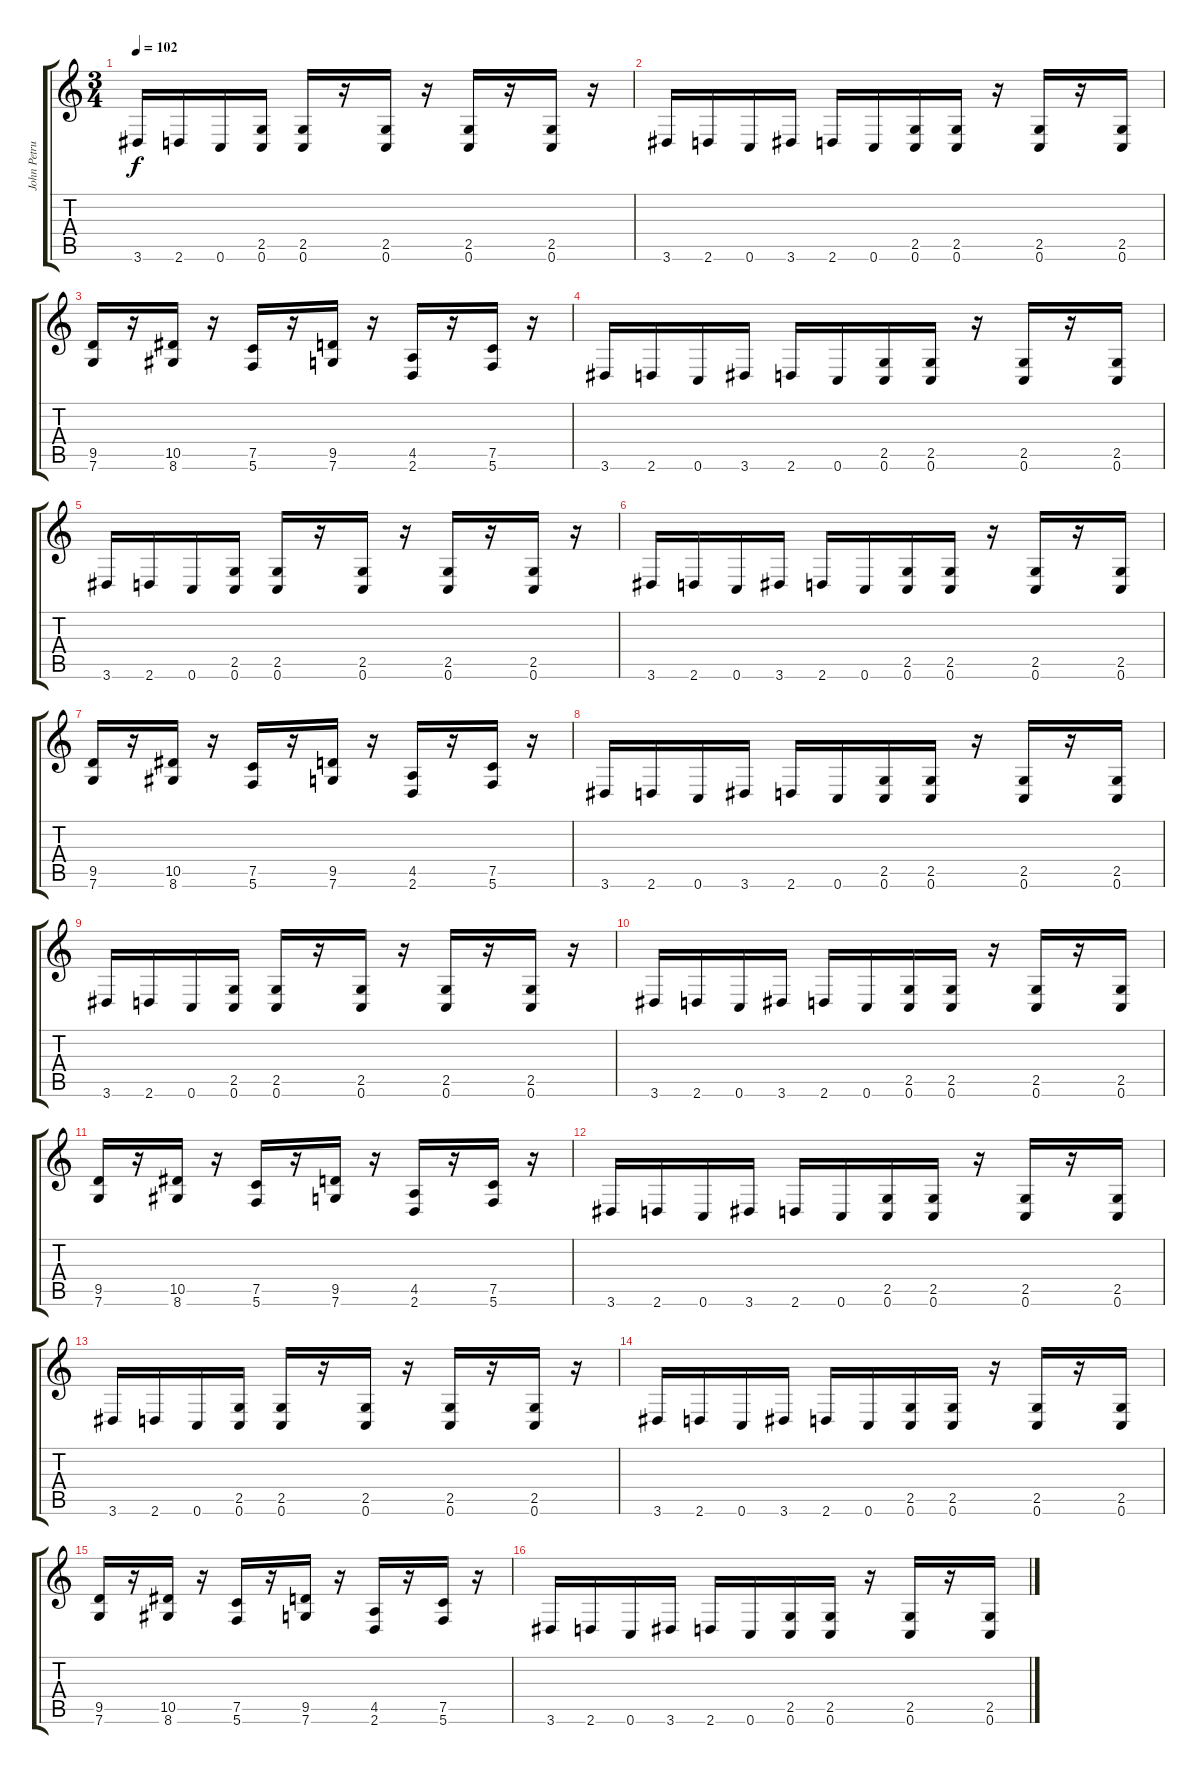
\track ("John Petrucci" "John Petru") {instrument distortionguitar}
\staff {score tabs}
\tuning (C4 G3 Eb3 Bb2 F2 C2) {hide}
\ts (3 4)
\tempo 102
\clef g2
\ks c
3.6.16{dy f} 2.6.16 0.6.16 (2.5 0.6).16 (2.5 0.6).16 r.16 (2.5 0.6).16 r.16 (2.5 0.6).16 r.16 (2.5 0.6).16 r.16 |
3.6.16 2.6.16 0.6.16 3.6.16 2.6.16 0.6.16 (2.5 0.6).16 (2.5 0.6).16 r.16 (2.5 0.6).16 r.16 (2.5 0.6).16 |
(9.5 7.6).16 r.16 (10.5 8.6).16 r.16 (7.5 5.6).16 r.16 (9.5 7.6).16 r.16 (4.5 2.6).16 r.16 (7.5 5.6).16 r.16 |
3.6.16 2.6.16 0.6.16 3.6.16 2.6.16 0.6.16 (2.5 0.6).16 (2.5 0.6).16 r.16 (2.5 0.6).16 r.16 (2.5 0.6).16 |
3.6.16 2.6.16 0.6.16 (2.5 0.6).16 (2.5 0.6).16 r.16 (2.5 0.6).16 r.16 (2.5 0.6).16 r.16 (2.5 0.6).16 r.16 |
3.6.16 2.6.16 0.6.16 3.6.16 2.6.16 0.6.16 (2.5 0.6).16 (2.5 0.6).16 r.16 (2.5 0.6).16 r.16 (2.5 0.6).16 |
(9.5 7.6).16 r.16 (10.5 8.6).16 r.16 (7.5 5.6).16 r.16 (9.5 7.6).16 r.16 (4.5 2.6).16 r.16 (7.5 5.6).16 r.16 |
3.6.16 2.6.16 0.6.16 3.6.16 2.6.16 0.6.16 (2.5 0.6).16 (2.5 0.6).16 r.16 (2.5 0.6).16 r.16 (2.5 0.6).16 |
3.6.16 2.6.16 0.6.16 (2.5 0.6).16 (2.5 0.6).16 r.16 (2.5 0.6).16 r.16 (2.5 0.6).16 r.16 (2.5 0.6).16 r.16 |
3.6.16 2.6.16 0.6.16 3.6.16 2.6.16 0.6.16 (2.5 0.6).16 (2.5 0.6).16 r.16 (2.5 0.6).16 r.16 (2.5 0.6).16 |
(9.5 7.6).16 r.16 (10.5 8.6).16 r.16 (7.5 5.6).16 r.16 (9.5 7.6).16 r.16 (4.5 2.6).16 r.16 (7.5 5.6).16 r.16 |
3.6.16 2.6.16 0.6.16 3.6.16 2.6.16 0.6.16 (2.5 0.6).16 (2.5 0.6).16 r.16 (2.5 0.6).16 r.16 (2.5 0.6).16 |
3.6.16 2.6.16 0.6.16 (2.5 0.6).16 (2.5 0.6).16 r.16 (2.5 0.6).16 r.16 (2.5 0.6).16 r.16 (2.5 0.6).16 r.16 |
3.6.16 2.6.16 0.6.16 3.6.16 2.6.16 0.6.16 (2.5 0.6).16 (2.5 0.6).16 r.16 (2.5 0.6).16 r.16 (2.5 0.6).16 |
(9.5 7.6).16 r.16 (10.5 8.6).16 r.16 (7.5 5.6).16 r.16 (9.5 7.6).16 r.16 (4.5 2.6).16 r.16 (7.5 5.6).16 r.16 |
3.6.16 2.6.16 0.6.16 3.6.16 2.6.16 0.6.16 (2.5 0.6).16 (2.5 0.6).16 r.16 (2.5 0.6).16 r.16 (2.5 0.6).16
